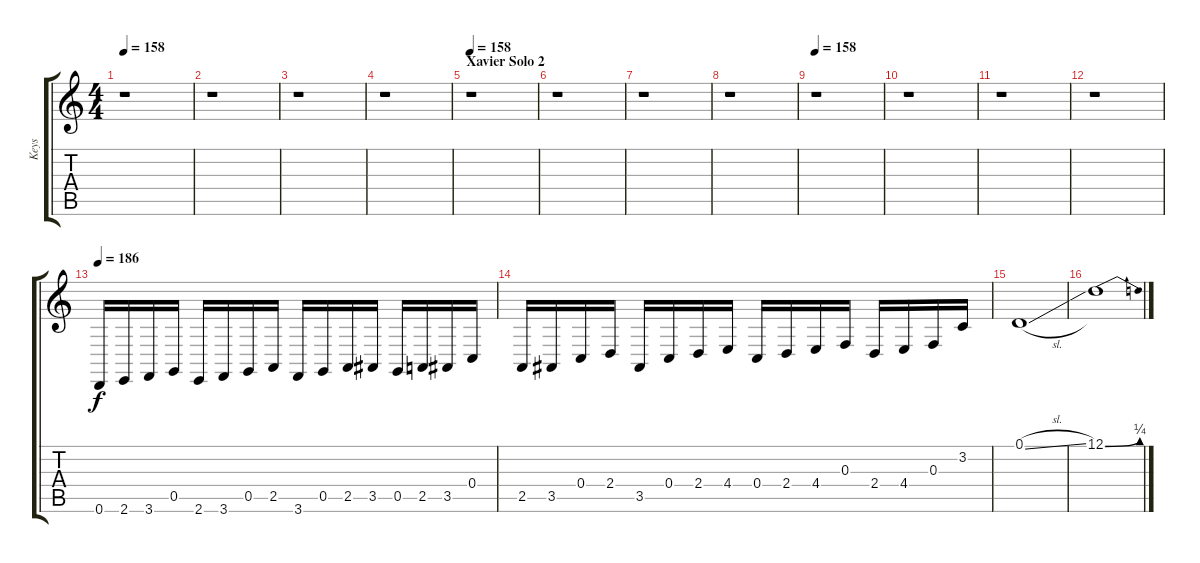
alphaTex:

\track ("Keys" "Keys") {instrument stringensemble1}
\staff {score tabs}
\tuning (D4 A3 F3 C3 G2 D2) {hide}
\ts (4 4)
\tempo 158
\clef g2
\ks c
r.1{dy f} |
r.1 |
r.1 |
r.1 |
\section ("" "Xavier Solo 2")
\tempo 158
r.1 |
r.1 |
r.1 |
r.1 |
\tempo 158
r.1 |
r.1 |
r.1 |
r.1 |
\tempo 186
0.6.16{volume 14 instrument lead2sawtooth} 2.6.16 3.6.16 0.5.16 2.6.16 3.6.16 0.5.16 2.5.16 3.6.16 0.5.16 2.5.16 3.5.16 0.5.16 2.5.16 3.5.16 0.4.16 |
2.5.16 3.5.16 0.4.16 2.4.16 3.5.16 0.4.16 2.4.16 4.4.16 0.4.16 2.4.16 4.4.16 0.3.16 2.4.16 4.4.16 0.3.16 3.2.16 |
0.1{sl}.1 |
12.1{be (bend 0 0 60 1)}.1
